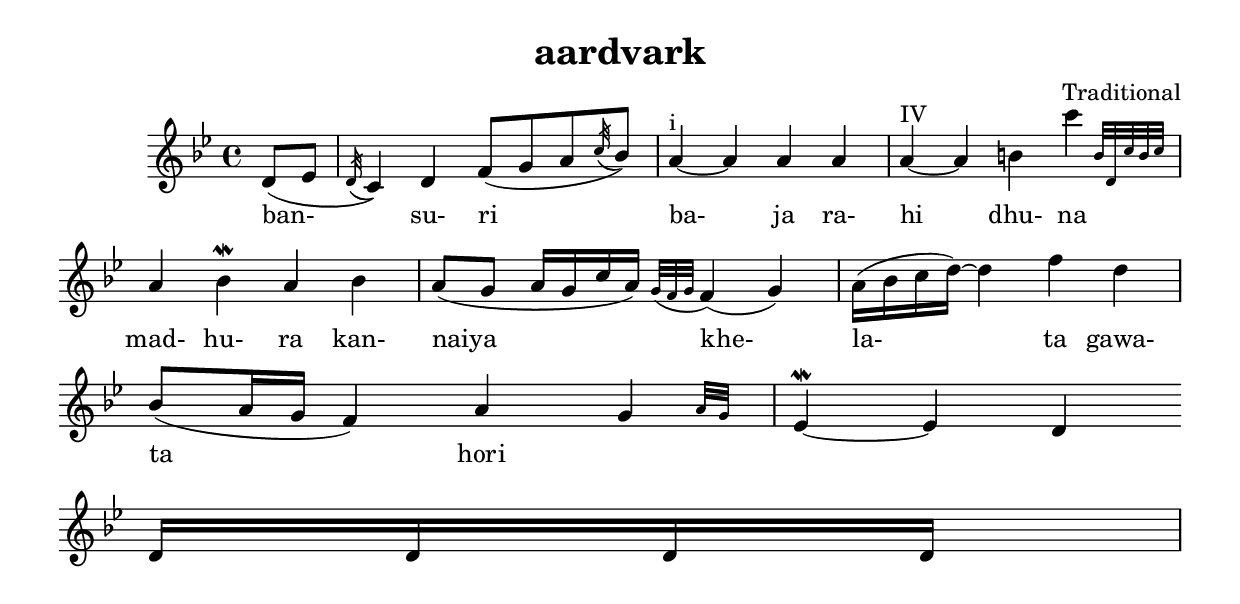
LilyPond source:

#(ly:set-option 'midi-extension "mid")
\version "2.12.3"
\include "english.ly"
\header{ 
title = "aardvark"
composer = "Traditional"
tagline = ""  % removed 
}
%{
AAK  
%}
melody = {
\clef treble
\key c \phrygian
\time 4/4
\autoBeamOn  
\break
 \partial 4*1  \bar "|:"  c'8( df'8 | \acciaccatura {c'32}bf4) c'4 ef'8( f'8 g'8 \acciaccatura {bf'32}af'8) | g'4~^"i" g'4 g'4 g'4 | g'4~^"IV" g'4 a'4 \afterGrace bf''4 { a'32[ c'32 bf'32 a'32 bf'32] } | \partial 4*0  \break
 | g'4 af'4\mordent g'4 af'4 | g'8( f'8 g'16 f'16 bf'16 g'16) \acciaccatura {f'32[ ef'32 f'32]}ef'4( f'4) | g'16( af'16 bf'16 c''16~) c''4 ef''4 c''4 | \break
 | af'8( g'16 f'16 ef'4) g'4 \afterGrace f'4 { g'32[ f'32] } | \partial 4*3  df'4~\mordent df'4 c'4 \bar ":|"  \break
 \partial 4*1  | c'16 c'16 c'16 c'16 \break

}

text = \lyricmode {
ban- su- ri  ba- ja  ra- hi  dhu- na  mad- hu- ra  kan- naiya  khe- la- ta  gawa- ta  hori
}

\score{
\transpose c' d'
<<
\new Voice = "one" {
  \melody
}
\new Lyrics \lyricsto "one" \text
>>
\layout {
\context {
     \Score
  \remove "Bar_number_engraver"
} 
}
\midi { }
}